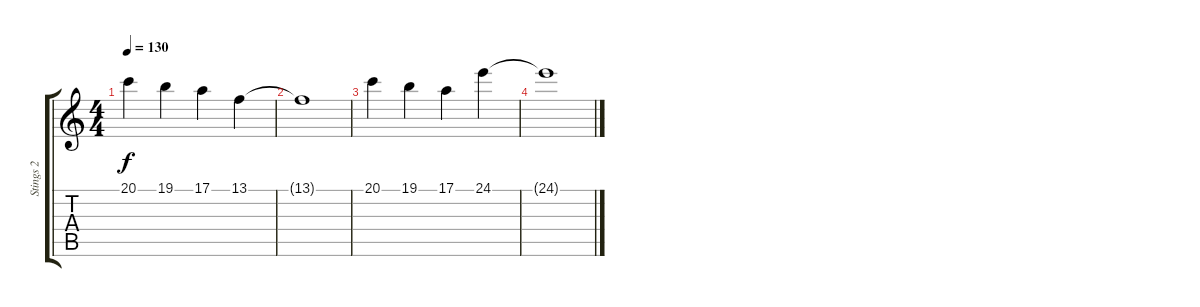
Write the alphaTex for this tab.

\track ("Stings 2" "Stings 2") {instrument stringensemble1}
\staff {score tabs}
\tuning (E4 B3 G3 D3 A2 E2) {hide}
\ts (4 4)
\tempo 130
\clef g2
\ks c
20.1.4{dy f} 19.1.4 17.1.4 13.1.4 |
13.1{t}.1 |
20.1.4 19.1.4 17.1.4 24.1.4 |
24.1{t}.1
